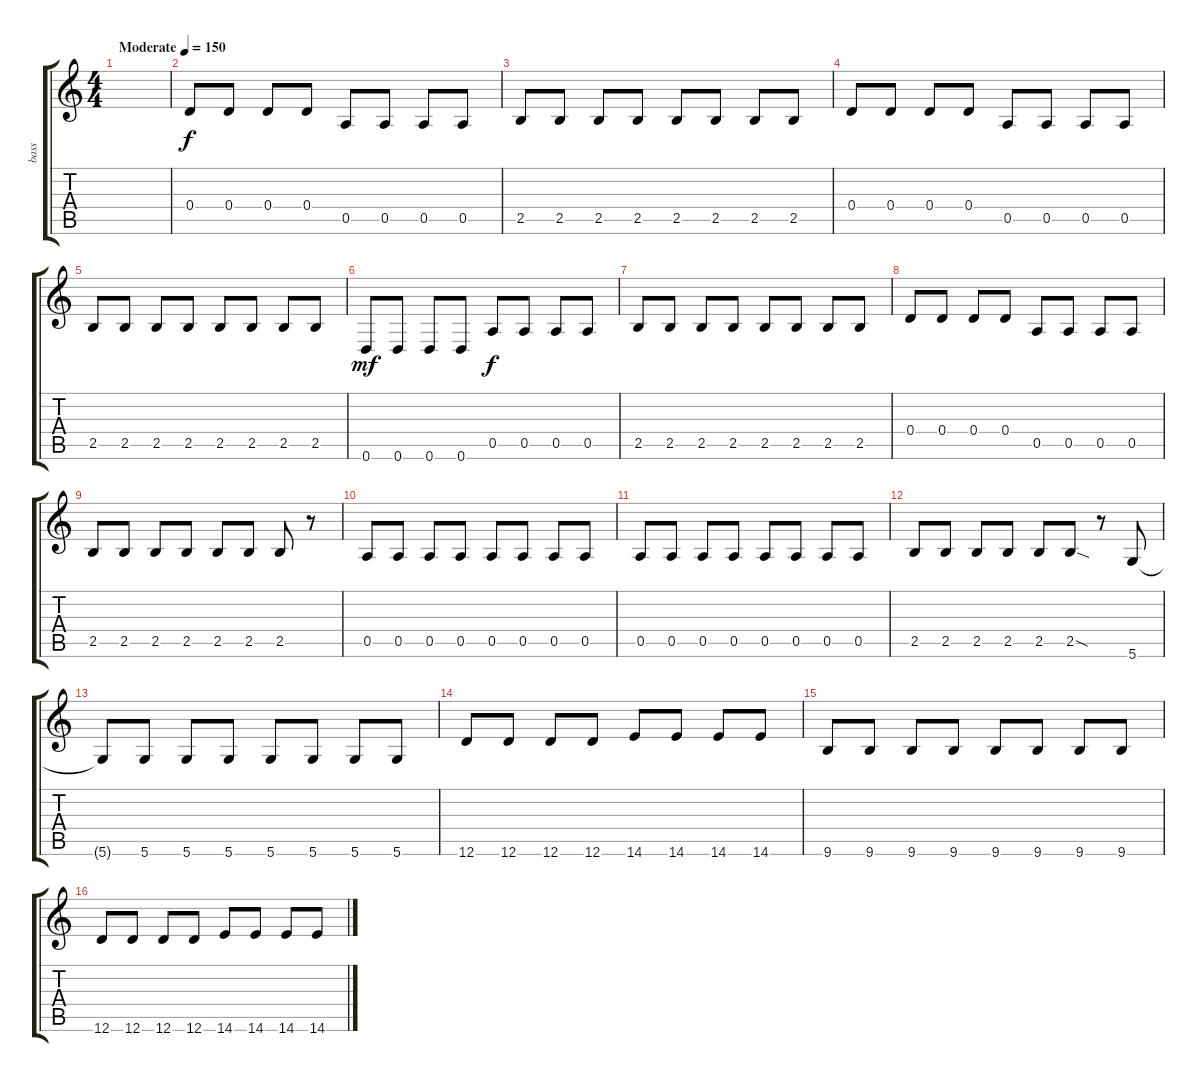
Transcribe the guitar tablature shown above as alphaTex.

\track ("bass" "bass") {instrument electricbasspick}
\staff {score tabs}
\tuning (E4 B3 G3 D3 A2 D2) {hide}
\ts (4 4)
\tempo (150 "Moderate")
\clef g2
\ks c
|
0.4.8 0.4.8 0.4.8 0.4.8 0.5.8 0.5.8 0.5.8 0.5.8 |
2.5.8 2.5.8 2.5.8 2.5.8 2.5.8 2.5.8 2.5.8 2.5.8 |
0.4.8 0.4.8 0.4.8 0.4.8 0.5.8 0.5.8 0.5.8 0.5.8 |
2.5.8 2.5.8 2.5.8 2.5.8 2.5.8 2.5.8 2.5.8 2.5.8 |
0.6.8{dy mf} 0.6.8 0.6.8 0.6.8 0.5.8{dy f} 0.5.8 0.5.8 0.5.8 |
2.5.8 2.5.8 2.5.8 2.5.8 2.5.8 2.5.8 2.5.8 2.5.8 |
0.4.8 0.4.8 0.4.8 0.4.8 0.5.8 0.5.8 0.5.8 0.5.8 |
2.5.8 2.5.8 2.5.8 2.5.8 2.5.8 2.5.8 2.5.8 r.8 |
0.5.8 0.5.8 0.5.8 0.5.8 0.5.8 0.5.8 0.5.8 0.5.8 |
0.5.8 0.5.8 0.5.8 0.5.8 0.5.8 0.5.8 0.5.8 0.5.8 |
2.5.8 2.5.8 2.5.8 2.5.8 2.5.8 2.5{sod}.8 r.8 5.6.8 |
5.6{t}.8 5.6.8 5.6.8 5.6.8 5.6.8 5.6.8 5.6.8 5.6.8 |
12.6.8 12.6.8 12.6.8 12.6.8 14.6.8 14.6.8 14.6.8 14.6.8 |
9.6.8 9.6.8 9.6.8 9.6.8 9.6.8 9.6.8 9.6.8 9.6.8 |
12.6.8 12.6.8 12.6.8 12.6.8 14.6.8 14.6.8 14.6.8 14.6.8
